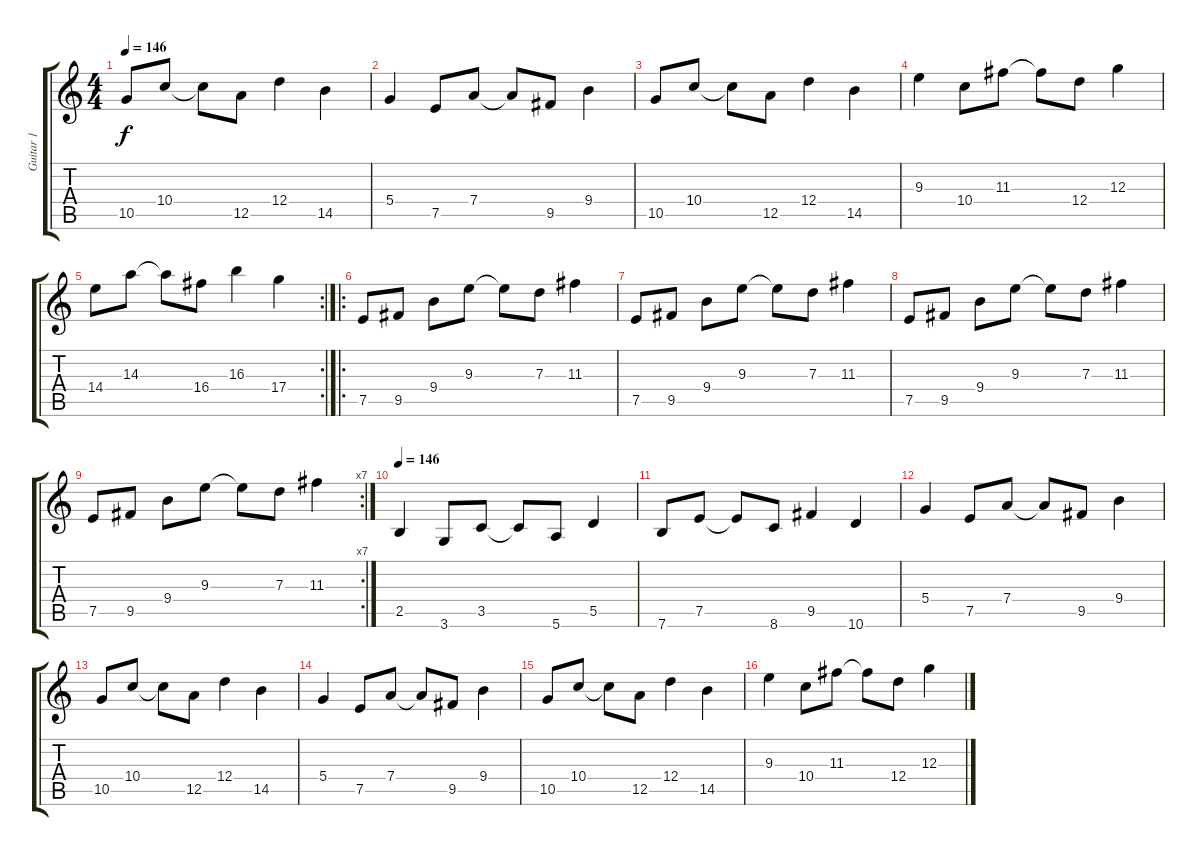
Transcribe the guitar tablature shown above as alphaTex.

\track ("Guitar 1" "Guitar 1") {instrument overdrivenguitar}
\staff {score tabs}
\tuning (E4 B3 G3 D3 A2 E2) {hide}
\ts (4 4)
\tempo 146
\clef g2
\ks c
10.5.8{dy f} 10.4.8 10.4{t}.8 12.5.8 12.4.4 14.5.4 |
5.4.4 7.5.8 7.4.8 7.4{t}.8 9.5.8 9.4.4 |
10.5.8 10.4.8 10.4{t}.8 12.5.8 12.4.4 14.5.4 |
9.3.4 10.4.8 11.3.8 11.3{t}.8 12.4.8 12.3.4 |
\rc 2
14.4.8 14.3.8 14.3{t}.8 16.4.8 16.3.4 17.4.4 |
\ro
7.5.8 9.5.8 9.4.8 9.3.8 9.3{t}.8 7.3.8 11.3.4 |
7.5.8 9.5.8 9.4.8 9.3.8 9.3{t}.8 7.3.8 11.3.4 |
7.5.8 9.5.8 9.4.8 9.3.8 9.3{t}.8 7.3.8 11.3.4 |
\rc 7
7.5.8 9.5.8 9.4.8 9.3.8 9.3{t}.8 7.3.8 11.3.4 |
\tempo 146
2.5.4 3.6.8 3.5.8 3.5{t}.8 5.6.8 5.5.4 |
7.6.8 7.5.8 7.5{t}.8 8.6.8 9.5.4 10.6.4 |
5.4.4 7.5.8 7.4.8 7.4{t}.8 9.5.8 9.4.4 |
10.5.8 10.4.8 10.4{t}.8 12.5.8 12.4.4 14.5.4 |
5.4.4 7.5.8 7.4.8 7.4{t}.8 9.5.8 9.4.4 |
10.5.8 10.4.8 10.4{t}.8 12.5.8 12.4.4 14.5.4 |
9.3.4 10.4.8 11.3.8 11.3{t}.8 12.4.8 12.3.4
